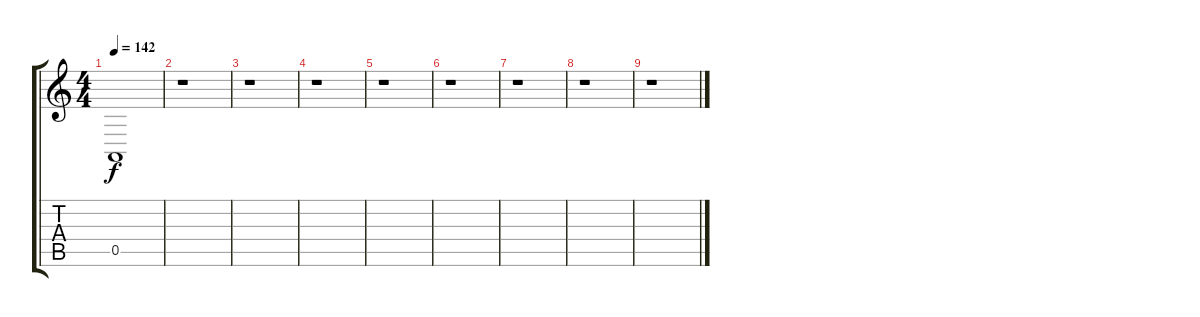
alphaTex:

\track "" {instrument choiraahs}
\staff {score tabs}
\tuning (E4 B3 G3 D3 A2 E2) {hide}
\ts (4 4)
\tempo 142
\clef g2
\ks c
0.5{t}.1{dy f} |
r.1 |
r.1 |
r.1 |
r.1 |
r.1 |
r.1 |
r.1 |
r.1
